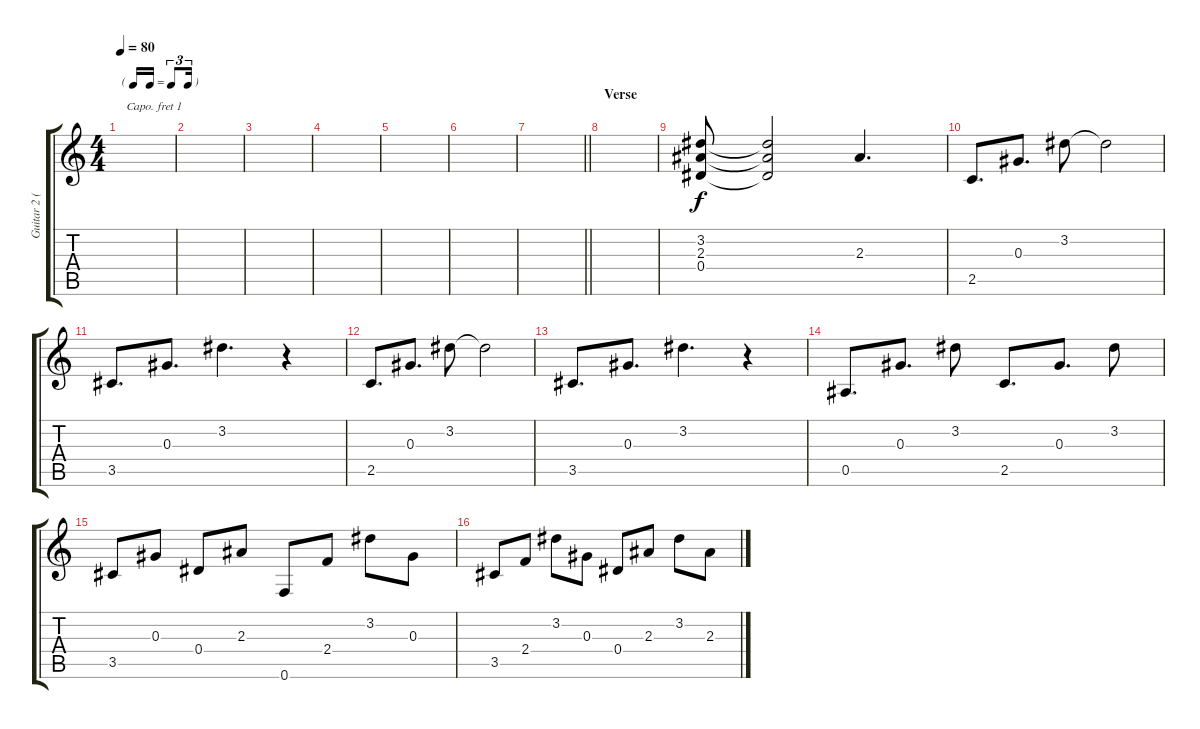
\track ("Guitar 2 (L)" "Guitar 2 (") {instrument electricguitarclean}
\staff {score tabs}
\capo 1
\tuning (E4 B3 G3 D3 A2 E2) {hide}
\ts (4 4)
\tf triplet16th
\tempo 80
\clef g2
\ks c
|
|
|
|
|
|
\barLineRight lightlight
|
\section ("" "Verse")
|
(3.2 2.3 0.4).8 (3.2{t} 2.3{t} 0.4{t}).2 2.3.4{d} |
2.5.8{d} 0.3.8{d} 3.2.8 3.2{t}.2 |
3.5.8{d} 0.3.8{d} 3.2.4{d} r.4 |
2.5.8{d} 0.3.8{d} 3.2.8 3.2{t}.2 |
3.5.8{d} 0.3.8{d} 3.2.4{d} r.4 |
0.5.8{d} 0.3.8{d} 3.2.8 2.5.8{d} 0.3.8{d} 3.2.8 |
3.5.8 0.3.8 0.4.8 2.3.8 0.6.8 2.4.8 3.2.8 0.3.8 |
3.5.8 2.4.8 3.2.8 0.3.8 0.4.8 2.3.8 3.2.8 2.3.8
